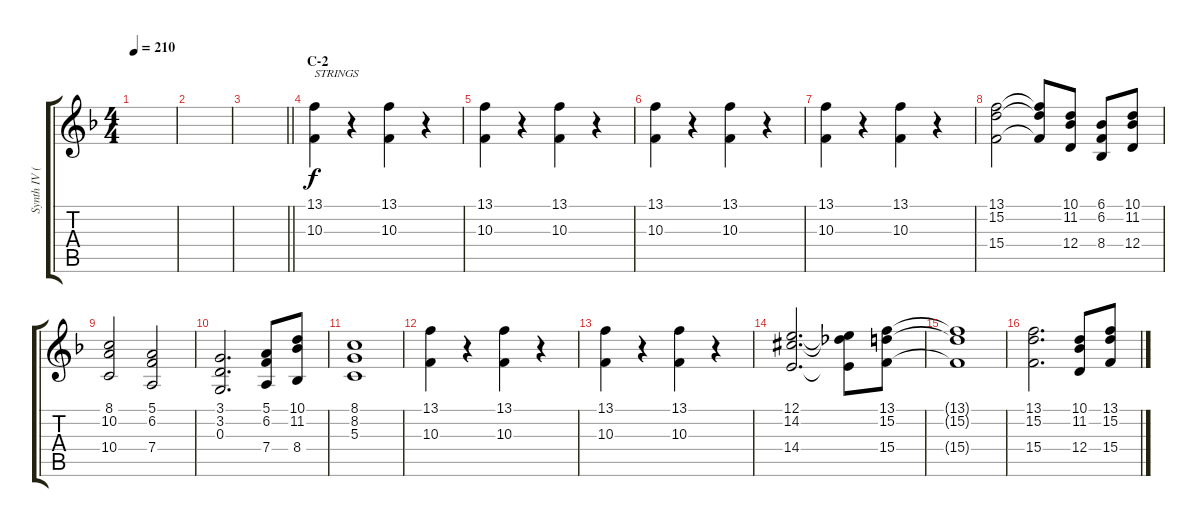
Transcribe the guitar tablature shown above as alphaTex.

\track ("Synth IV (Kotobuki Tsumugi)" "Synth IV (") {instrument stringensemble1}
\staff {score tabs}
\tuning (E4 B3 G3 D3 A2 E2) {hide}
\ts (4 4)
\tempo 210
\clef g2
\ks f
|
|
\barLineRight lightlight
|
\section ("" "C-2")
(13.1 10.3).4{txt "STRINGS"} r.4 (13.1 10.3).4 r.4 |
(13.1 10.3).4 r.4 (13.1 10.3).4 r.4 |
(13.1 10.3).4 r.4 (13.1 10.3).4 r.4 |
(13.1 10.3).4 r.4 (13.1 10.3).4 r.4 |
(13.1 15.2 15.4).2 (13.1{t} 15.2{t} 15.4{t}).8 (10.1 11.2 12.4).8 (6.1 6.2 8.4).8 (10.1 11.2 12.4).8 |
(8.1 10.2 10.4).2 (5.1 6.2 7.4).2 |
(3.1 3.2 0.3).2{d} (5.1 6.2 7.4).8 (10.1 11.2 8.4).8 |
(8.1 8.2 5.3).1 |
(13.1 10.3).4 r.4 (13.1 10.3).4 r.4 |
(13.1 10.3).4 r.4 (13.1 10.3).4 r.4 |
(12.1 14.2{acc #} 14.4).2{d} (12.1{t} 14.2{t} 14.4{t}).8 (13.1 15.2 15.4).8 |
(13.1{t} 15.2{t} 15.4{t}).1 |
(13.1 15.2 15.4).2{d} (10.1 11.2 12.4).8 (13.1 15.2 15.4).8
